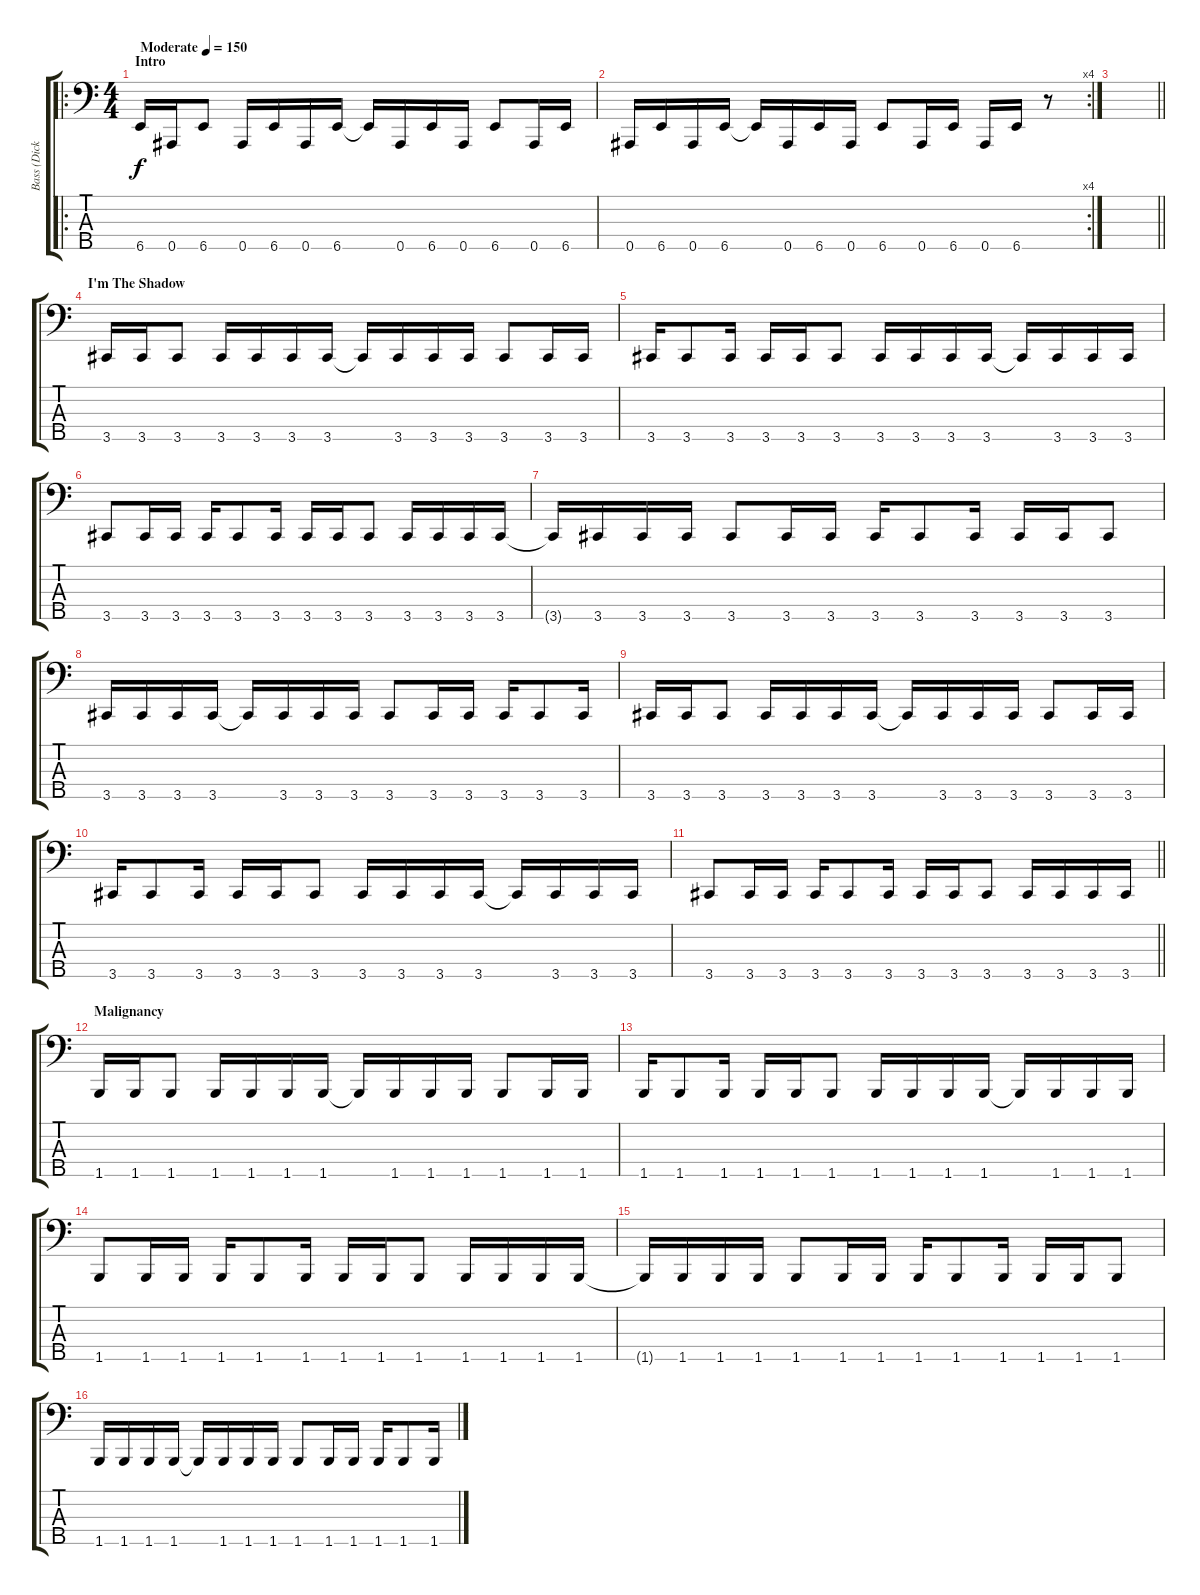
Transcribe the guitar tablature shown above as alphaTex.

\track ("Bass (Dick Lovgren)" "Bass (Dick") {instrument slapbass1}
\staff {score tabs}
\tuning (Gb2 Db2 Ab1 Eb1 Bb0) {hide}
\ro
\ts (4 4)
\section ("" "Intro")
\tempo (150 "Moderate")
\clef f4
\ks c
6.5.16{dy f instrument slapbass1} 0.5.16 6.5.8 0.5.16 6.5.16 0.5.16 6.5.16 6.5{t}.16 0.5.16 6.5.16 0.5.16 6.5.8 0.5.16 6.5.16 |
\rc 4
0.5.16 6.5.16 0.5.16 6.5.16 6.5{t}.16 0.5.16 6.5.16 0.5.16 6.5.8 0.5.16 6.5.16 0.5.16 6.5.16 r.8 |
\barLineRight lightlight
|
\section ("" "I'm The Shadow")
3.5.16 3.5.16 3.5.8 3.5.16 3.5.16 3.5.16 3.5.16 3.5{t}.16 3.5.16 3.5.16 3.5.16 3.5.8 3.5.16 3.5.16 |
3.5.16 3.5.8 3.5.16 3.5.16 3.5.16 3.5.8 3.5.16 3.5.16 3.5.16 3.5.16 3.5{t}.16 3.5.16 3.5.16 3.5.16 |
3.5.8 3.5.16 3.5.16 3.5.16 3.5.8 3.5.16 3.5.16 3.5.16 3.5.8 3.5.16 3.5.16 3.5.16 3.5.16 |
3.5{t}.16 3.5.16 3.5.16 3.5.16 3.5.8 3.5.16 3.5.16 3.5.16 3.5.8 3.5.16 3.5.16 3.5.16 3.5.8 |
3.5.16 3.5.16 3.5.16 3.5.16 3.5{t}.16 3.5.16 3.5.16 3.5.16 3.5.8 3.5.16 3.5.16 3.5.16 3.5.8 3.5.16 |
3.5.16 3.5.16 3.5.8 3.5.16 3.5.16 3.5.16 3.5.16 3.5{t}.16 3.5.16 3.5.16 3.5.16 3.5.8 3.5.16 3.5.16 |
3.5.16 3.5.8 3.5.16 3.5.16 3.5.16 3.5.8 3.5.16 3.5.16 3.5.16 3.5.16 3.5{t}.16 3.5.16 3.5.16 3.5.16 |
\barLineRight lightlight
3.5.8 3.5.16 3.5.16 3.5.16 3.5.8 3.5.16 3.5.16 3.5.16 3.5.8 3.5.16 3.5.16 3.5.16 3.5.16 |
\section ("" "Malignancy")
1.5.16 1.5.16 1.5.8 1.5.16 1.5.16 1.5.16 1.5.16 1.5{t}.16 1.5.16 1.5.16 1.5.16 1.5.8 1.5.16 1.5.16 |
1.5.16 1.5.8 1.5.16 1.5.16 1.5.16 1.5.8 1.5.16 1.5.16 1.5.16 1.5.16 1.5{t}.16 1.5.16 1.5.16 1.5.16 |
1.5.8 1.5.16 1.5.16 1.5.16 1.5.8 1.5.16 1.5.16 1.5.16 1.5.8 1.5.16 1.5.16 1.5.16 1.5.16 |
1.5{t}.16 1.5.16 1.5.16 1.5.16 1.5.8 1.5.16 1.5.16 1.5.16 1.5.8 1.5.16 1.5.16 1.5.16 1.5.8 |
1.5.16 1.5.16 1.5.16 1.5.16 1.5{t}.16 1.5.16 1.5.16 1.5.16 1.5.8 1.5.16 1.5.16 1.5.16 1.5.8 1.5.16
